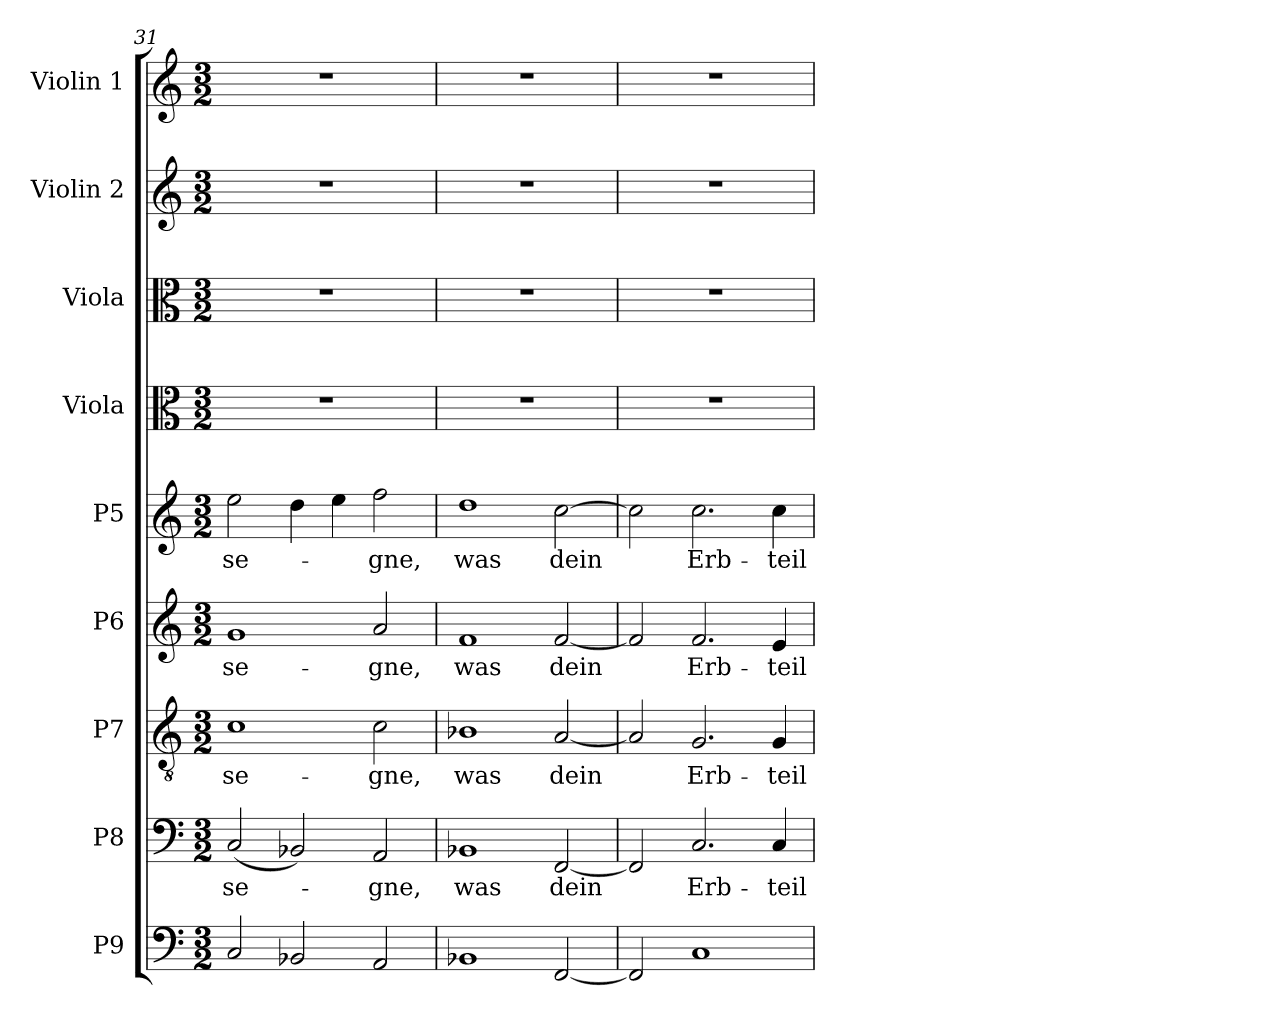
**kern	**kern	**text	**kern	**text	**kern	**text	**kern	**text	**kern	**kern	**kern	**kern
*part9	*part8	*part8	*part7	*part7	*part6	*part6	*part5	*part5	*part4	*part3	*part2	*part1
*staff9	*staff8	*staff8	*staff7	*staff7	*staff6	*staff6	*staff5	*staff5	*staff4	*staff3	*staff2	*staff1
*I"P9	*I"P8	*	*I"P7	*	*I"P6	*	*I"P5	*	*I"Viola	*I"Viola	*I"Violin 2	*I"Violin 1
*	*	*	*	*	*	*	*	*	*I'Vla.	*I'Vla.	*I'Vln. 2	*I'Vln. 1
!!LO:PB:g=z
*clefF4	*clefF4	*	*clefGv2	*	*clefG2	*	*clefG2	*	*clefC3	*clefC3	*clefG2	*clefG2
*	*	*	*ITrd7c12	*	*	*	*	*	*	*	*	*
*k[]	*k[]	*	*k[]	*	*k[]	*	*k[]	*	*k[]	*k[]	*k[]	*k[]
*C:	*C:	*	*C:	*	*C:	*	*C:	*	*C:	*C:	*C:	*C:
*M3/2	*M3/2	*	*M3/2	*	*M3/2	*	*M3/2	*	*M3/2	*M3/2	*M3/2	*M3/2
=31	=31	=31	=31	=31	=31	=31	=31	=31	=31	=31	=31	=31
!	!	!LO:LY:b:color=#000000	!	!	!	!	!	!	!	!	!	!
!	!	!	!	!LO:LY:b:color=#000000	!	!	!	!	!	!	!	!
!	!	!	!	!	!	!LO:LY:b:color=#000000	!	!	!	!	!	!
!	!	!	!	!	!	!	!	!LO:LY:b:color=#000000	!LO:N:vis=1	!LO:N:vis=1	!LO:N:vis=1	!LO:N:vis=1
2Ci/	(2Ci/	se-	1Ci	se-	1gi	se-	2eei\	se-	1.r	1.r	1.r	1.r
2BB-Xi/	2BB-Xi/)	.	.	.	.	.	4ddi\	.	.	.	.	.
.	.	.	.	.	.	.	4eei\	.	.	.	.	.
!	!	!LO:LY:b:color=#000000	!	!	!	!	!	!	!	!	!	!
!	!	!	!	!LO:LY:b:color=#000000	!	!	!	!	!	!	!	!
!	!	!	!	!	!	!LO:LY:b:color=#000000	!	!	!	!	!	!
!	!	!	!	!	!	!	!	!LO:LY:b:color=#000000	!	!	!	!
2AAi/	2AAi/	-gne,	2Ci\	-gne,	2ai/	-gne,	2ffi\	-gne,	.	.	.	.
=32	=32	=32	=32	=32	=32	=32	=32	=32	=32	=32	=32	=32
!	!	!LO:LY:b:color=#000000	!	!	!	!	!	!	!	!	!	!
!	!	!	!	!LO:LY:b:color=#000000	!	!	!	!	!	!	!	!
!	!	!	!	!	!	!LO:LY:b:color=#000000	!	!	!	!	!	!
!	!	!	!	!	!	!	!	!LO:LY:b:color=#000000	!LO:N:vis=1	!LO:N:vis=1	!LO:N:vis=1	!LO:N:vis=1
1BB-Xi	1BB-Xi	was	1BB-Xi	was	1fi	was	1ddi	was	1.r	1.r	1.r	1.r
!	!	!LO:LY:b:color=#000000	!	!	!	!	!	!	!	!	!	!
!	!	!	!	!LO:LY:b:color=#000000	!	!	!	!	!	!	!	!
!	!	!	!	!	!	!LO:LY:b:color=#000000	!	!	!	!	!	!
!	!	!	!	!	!	!	!	!LO:LY:b:color=#000000	!	!	!	!
[2FFi/	[2FFi/	dein	[2AAi/	dein	[2fi/	dein	[2cci\	dein	.	.	.	.
=33	=33	=33	=33	=33	=33	=33	=33	=33	=33	=33	=33	=33
!	!	!	!	!	!	!	!	!	!LO:N:vis=1	!LO:N:vis=1	!LO:N:vis=1	!LO:N:vis=1
2FFi/]	2FFi/]	.	2AAi/]	.	2fi/]	.	2cci\]	.	1.r	1.r	1.r	1.r
!	!	!LO:LY:b:color=#000000	!	!	!	!	!	!	!	!	!	!
!	!	!	!	!LO:LY:b:color=#000000	!	!	!	!	!	!	!	!
!	!	!	!	!	!	!LO:LY:b:color=#000000	!	!	!	!	!	!
!	!	!	!	!	!	!	!	!LO:LY:b:color=#000000	!	!	!	!
1Ci	2.Ci/	Erb-	2.GGi/	Erb-	2.fi/	Erb-	2.cci\	Erb-	.	.	.	.
!	!	!LO:LY:b:color=#000000	!	!	!	!	!	!	!	!	!	!
!	!	!	!	!LO:LY:b:color=#000000	!	!	!	!	!	!	!	!
!	!	!	!	!	!	!LO:LY:b:color=#000000	!	!	!	!	!	!
!	!	!	!	!	!	!	!	!LO:LY:b:color=#000000	!	!	!	!
.	4Ci/	-teil	4GGi/	-teil	4ei/	-teil	4cci\	-teil	.	.	.	.
=	=	=	=	=	=	=	=	=	=	=	=	=
*-	*-	*-	*-	*-	*-	*-	*-	*-	*-	*-	*-	*-
